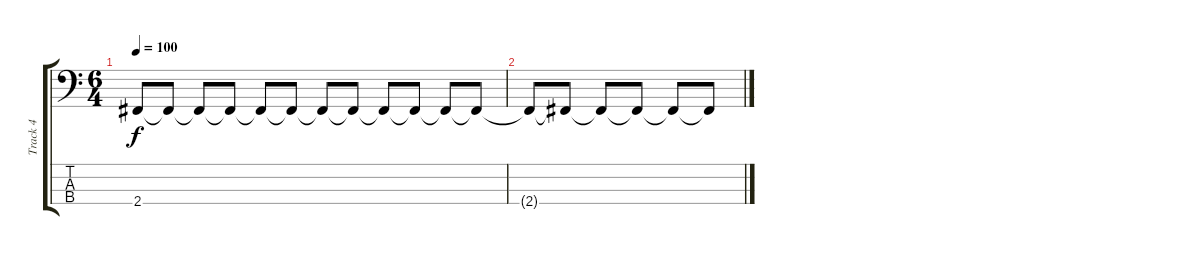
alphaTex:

\track ("Track 4" "Track 4") {instrument electricbassfinger}
\staff {score tabs}
\tuning (G2 D2 A1 E1) {hide}
\ts (6 4)
\tempo 100
\clef f4
\ks c
2.4{t}.8{dy f} 2.4{t}.8 2.4{t}.8 2.4{t}.8 2.4{t}.8 2.4{t}.8 2.4{t}.8 2.4{t}.8 2.4{t}.8 2.4{t}.8 2.4{t}.8 2.4{t}.8 |
2.4{t}.8 2.4{t}.8 2.4{t}.8 2.4{t}.8 2.4{t}.8 2.4{t}.8
